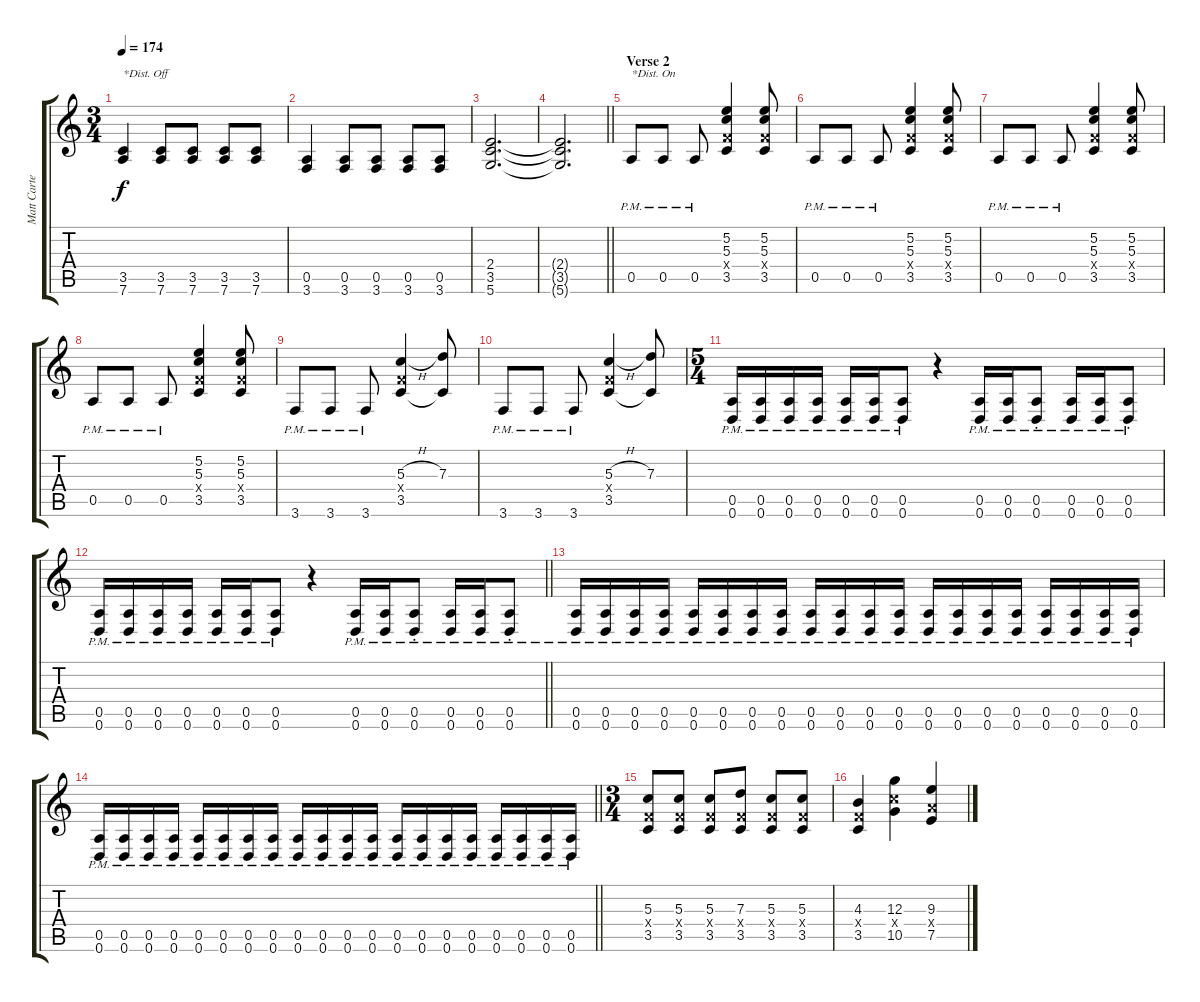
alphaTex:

\track ("Matt Carter Right" "Matt Carte") {instrument distortionguitar}
\staff {score tabs}
\tuning (E4 B3 G3 D3 A2 D2) {hide}
\ts (3 4)
\section ("" "")
\tempo 174
\clef g2
\ks c
(3.5 7.6).4{txt "*Dist. Off" dy f instrument electricguitarjazz} (3.5 7.6).8 (3.5 7.6).8 (3.5 7.6).8 (3.5 7.6).8 |
(0.5 3.6).4 (0.5 3.6).8 (0.5 3.6).8 (0.5 3.6).8 (0.5 3.6).8 |
(2.4 3.5 5.6).2{d} |
\barLineRight lightlight
(2.4{t} 3.5{t} 5.6{t}).2{d} |
\section ("" "Verse 2")
0.5{pm}.8{txt "*Dist. On" instrument distortionguitar} 0.5{pm}.8 0.5{pm}.8 (5.2 5.3 3.4{x} 3.5).4 (5.2 5.3 3.4{x} 3.5).8 |
0.5{pm}.8 0.5{pm}.8 0.5{pm}.8 (5.2 5.3 3.4{x} 3.5).4 (5.2 5.3 3.4{x} 3.5).8 |
0.5{pm}.8 0.5{pm}.8 0.5{pm}.8 (5.2 5.3 3.4{x} 3.5).4 (5.2 5.3 3.4{x} 3.5).8 |
0.5{pm}.8 0.5{pm}.8 0.5{pm}.8 (5.2 5.3 3.4{x} 3.5).4 (5.2 5.3 3.4{x} 3.5).8 |
3.6{pm}.8 3.6{pm}.8 3.6{pm}.8 (5.3{h} 3.4{x} 3.5).4 (7.3 3.5{t}).8 |
3.6{pm}.8 3.6{pm}.8 3.6{pm}.8 (5.3{h} 3.4{x} 3.5).4 (7.3 3.5{t}).8 |
\ts (5 4)
(0.5{pm} 0.6{pm}).16 (0.5{pm} 0.6{pm}).16 (0.5{pm} 0.6{pm}).16 (0.5{pm} 0.6{pm}).16 (0.5{pm} 0.6{pm}).16 (0.5{pm} 0.6{pm}).16 (0.5{pm} 0.6{pm}).8 r.4 (0.5{pm} 0.6{pm}).16 (0.5{pm} 0.6{pm}).16 (0.5{pm st} 0.6{pm st}).8 (0.5{pm} 0.6{pm}).16 (0.5{pm} 0.6{pm}).16 (0.5{pm st} 0.6{pm st}).8 |
\barLineRight lightlight
(0.5{pm} 0.6{pm}).16 (0.5{pm} 0.6{pm}).16 (0.5{pm} 0.6{pm}).16 (0.5{pm} 0.6{pm}).16 (0.5{pm} 0.6{pm}).16 (0.5{pm} 0.6{pm}).16 (0.5{pm} 0.6{pm}).8 r.4 (0.5{pm} 0.6{pm}).16 (0.5{pm} 0.6{pm}).16 (0.5{pm st} 0.6{pm st}).8 (0.5{pm} 0.6{pm}).16 (0.5{pm} 0.6{pm}).16 (0.5{pm st} 0.6{pm st}).8 |
(0.5{pm} 0.6{pm}).16 (0.5{pm} 0.6{pm}).16 (0.5{pm} 0.6{pm}).16 (0.5{pm} 0.6{pm}).16 (0.5{pm} 0.6{pm}).16 (0.5{pm} 0.6{pm}).16 (0.5{pm} 0.6{pm}).16 (0.5{pm} 0.6{pm}).16 (0.5{pm} 0.6{pm}).16 (0.5{pm} 0.6{pm}).16 (0.5{pm} 0.6{pm}).16 (0.5{pm} 0.6{pm}).16 (0.5{pm} 0.6{pm}).16 (0.5{pm} 0.6{pm}).16 (0.5{pm} 0.6{pm}).16 (0.5{pm} 0.6{pm}).16 (0.5{pm} 0.6{pm}).16 (0.5{pm} 0.6{pm}).16 (0.5{pm} 0.6{pm}).16 (0.5{pm} 0.6{pm}).16 |
\barLineRight lightlight
(0.5{pm} 0.6{pm}).16 (0.5{pm} 0.6{pm}).16 (0.5{pm} 0.6{pm}).16 (0.5{pm} 0.6{pm}).16 (0.5{pm} 0.6{pm}).16 (0.5{pm} 0.6{pm}).16 (0.5{pm} 0.6{pm}).16 (0.5{pm} 0.6{pm}).16 (0.5{pm} 0.6{pm}).16 (0.5{pm} 0.6{pm}).16 (0.5{pm} 0.6{pm}).16 (0.5{pm} 0.6{pm}).16 (0.5{pm} 0.6{pm}).16 (0.5{pm} 0.6{pm}).16 (0.5{pm} 0.6{pm}).16 (0.5{pm} 0.6{pm}).16 (0.5{pm} 0.6{pm}).16 (0.5{pm} 0.6{pm}).16 (0.5{pm} 0.6{pm}).16 (0.5{pm} 0.6{pm}).16 |
\ts (3 4)
\section ("" "")
(5.3 3.4{x} 3.5).8 (5.3 3.4{x} 3.5).8 (5.3 3.4{x} 3.5).8 (7.3 3.4{x} 3.5).8 (5.3 3.4{x} 3.5).8 (5.3 3.4{x} 3.5).8 |
(4.3 3.4{x} 3.5).4 (12.3 10.4{x} 10.5).4 (9.3 7.4{x} 7.5).4
